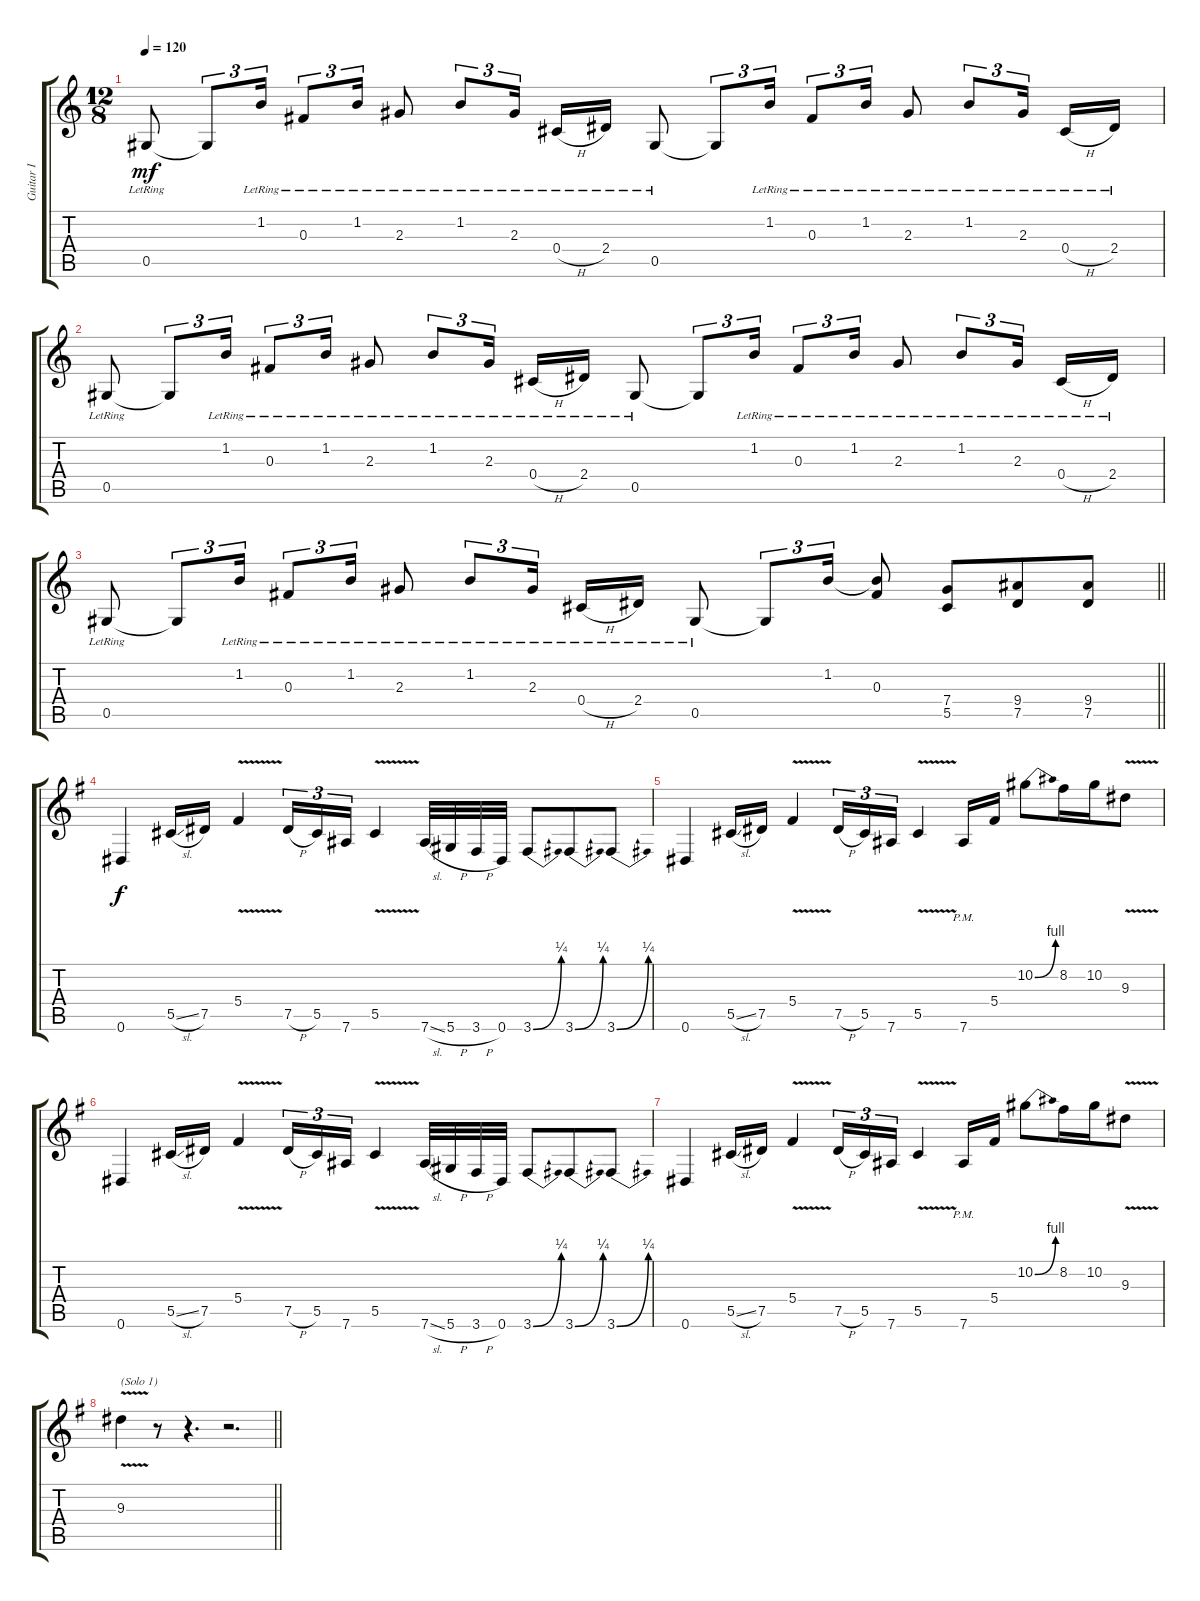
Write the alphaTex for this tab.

\track ("Guitar I" "Guitar I") {instrument distortionguitar}
\staff {score tabs}
\tuning (Eb4 Bb3 Gb3 Db3 Ab2 Eb2) {hide}
\ts (12 8)
\tempo 120
\clef g2
\ks aminor
0.5{lr}.8{dy mf} 0.5{t}.8{tu (3 2)} 1.2{lr}.16{tu (3 2)} 0.3{lr}.8{tu (3 2)} 1.2{lr}.16{tu (3 2)} 2.3{lr}.8 1.2{lr}.8{tu (3 2)} 2.3{lr}.16{tu (3 2) beam splitsecondary} 0.4{h lr}.16 2.4{lr}.16 0.5{lr}.8 0.5{t}.8{tu (3 2)} 1.2{lr}.16{tu (3 2)} 0.3{lr}.8{tu (3 2)} 1.2{lr}.16{tu (3 2)} 2.3{lr}.8 1.2{lr}.8{tu (3 2)} 2.3{lr}.16{tu (3 2) beam splitsecondary} 0.4{h lr}.16 2.4{lr}.16 |
0.5{lr}.8 0.5{t}.8{tu (3 2)} 1.2{lr}.16{tu (3 2)} 0.3{lr}.8{tu (3 2)} 1.2{lr}.16{tu (3 2)} 2.3{lr}.8 1.2{lr}.8{tu (3 2)} 2.3{lr}.16{tu (3 2) beam splitsecondary} 0.4{h lr}.16 2.4{lr}.16 0.5{lr}.8 0.5{t}.8{tu (3 2)} 1.2{lr}.16{tu (3 2)} 0.3{lr}.8{tu (3 2)} 1.2{lr}.16{tu (3 2)} 2.3{lr}.8 1.2{lr}.8{tu (3 2)} 2.3{lr}.16{tu (3 2) beam splitsecondary} 0.4{h lr}.16 2.4{lr}.16 |
\barLineRight lightlight
0.5{lr}.8 0.5{t}.8{tu (3 2)} 1.2{lr}.16{tu (3 2)} 0.3{lr}.8{tu (3 2)} 1.2{lr}.16{tu (3 2)} 2.3{lr}.8 1.2{lr}.8{tu (3 2)} 2.3{lr}.16{tu (3 2) beam splitsecondary} 0.4{h lr}.16 2.4{lr}.16 0.5{lr}.8 0.5{t}.8{tu (3 2)} 1.2.16{tu (3 2)} (1.2{t} 0.3).8 (7.4 5.5).8 (9.4 7.5).8 (9.4 7.5).8 |
\ks eminor
0.6.4{dy f} 5.5{sl}.16 7.5.16 5.4{v}.4 7.5{h}.16{tu (3 2)} 5.5.16{tu (3 2)} 7.6.16{tu (3 2)} 5.5{v}.4 7.6{sl}.32 5.6{h}.32 3.6{h}.32 0.6.32 3.6{be (bend 0 0 60 1)}.8 3.6{be (bend 0 0 60 1)}.8 3.6{be (bend 0 0 60 1)}.8 |
0.6.4 5.5{sl}.16 7.5.16 5.4{v}.4 7.5{h}.16{tu (3 2)} 5.5.16{tu (3 2)} 7.6.16{tu (3 2)} 5.5{v}.4 7.6{pm}.16 5.4.16 10.2{be (bend 0 0 60 4)}.8 8.2.16 10.2.16 9.3{v}.8 |
0.6.4 5.5{sl}.16 7.5.16 5.4{v}.4 7.5{h}.16{tu (3 2)} 5.5.16{tu (3 2)} 7.6.16{tu (3 2)} 5.5{v}.4 7.6{sl}.32 5.6{h}.32 3.6{h}.32 0.6.32 3.6{be (bend 0 0 60 1)}.8 3.6{be (bend 0 0 60 1)}.8 3.6{be (bend 0 0 60 1)}.8 |
0.6.4 5.5{sl}.16 7.5.16 5.4{v}.4 7.5{h}.16{tu (3 2)} 5.5.16{tu (3 2)} 7.6.16{tu (3 2)} 5.5{v}.4 7.6{pm}.16 5.4.16 10.2{be (bend 0 0 60 4)}.8 8.2.16 10.2.16 9.3{v}.8 |
\barLineRight lightlight
9.3{v}.4{txt "(Solo 1)"} r.8 r.4{d} r.2{d}
